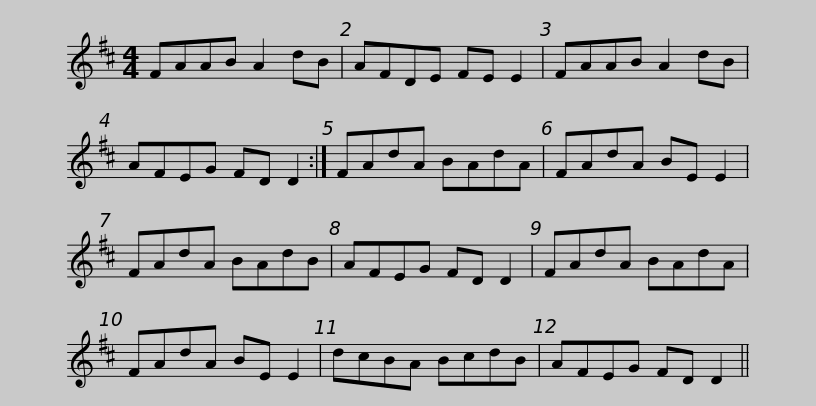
X:1
L:1/8
M:4/4
I:linebreak $
K:D
V:1 treble
V:1
 FAAB A2 dB | AFDE FE E2 | FAAB A2 dB | AFEG FD D2 :| FAdA BAdA | %5
 FAdA BE E2 |$ FAdA BAdB | AFEG FD D2 | FAdA BAdA | FAdA BE E2 | %10
 dcBA BcdB | AFEG FD D2 || %12
